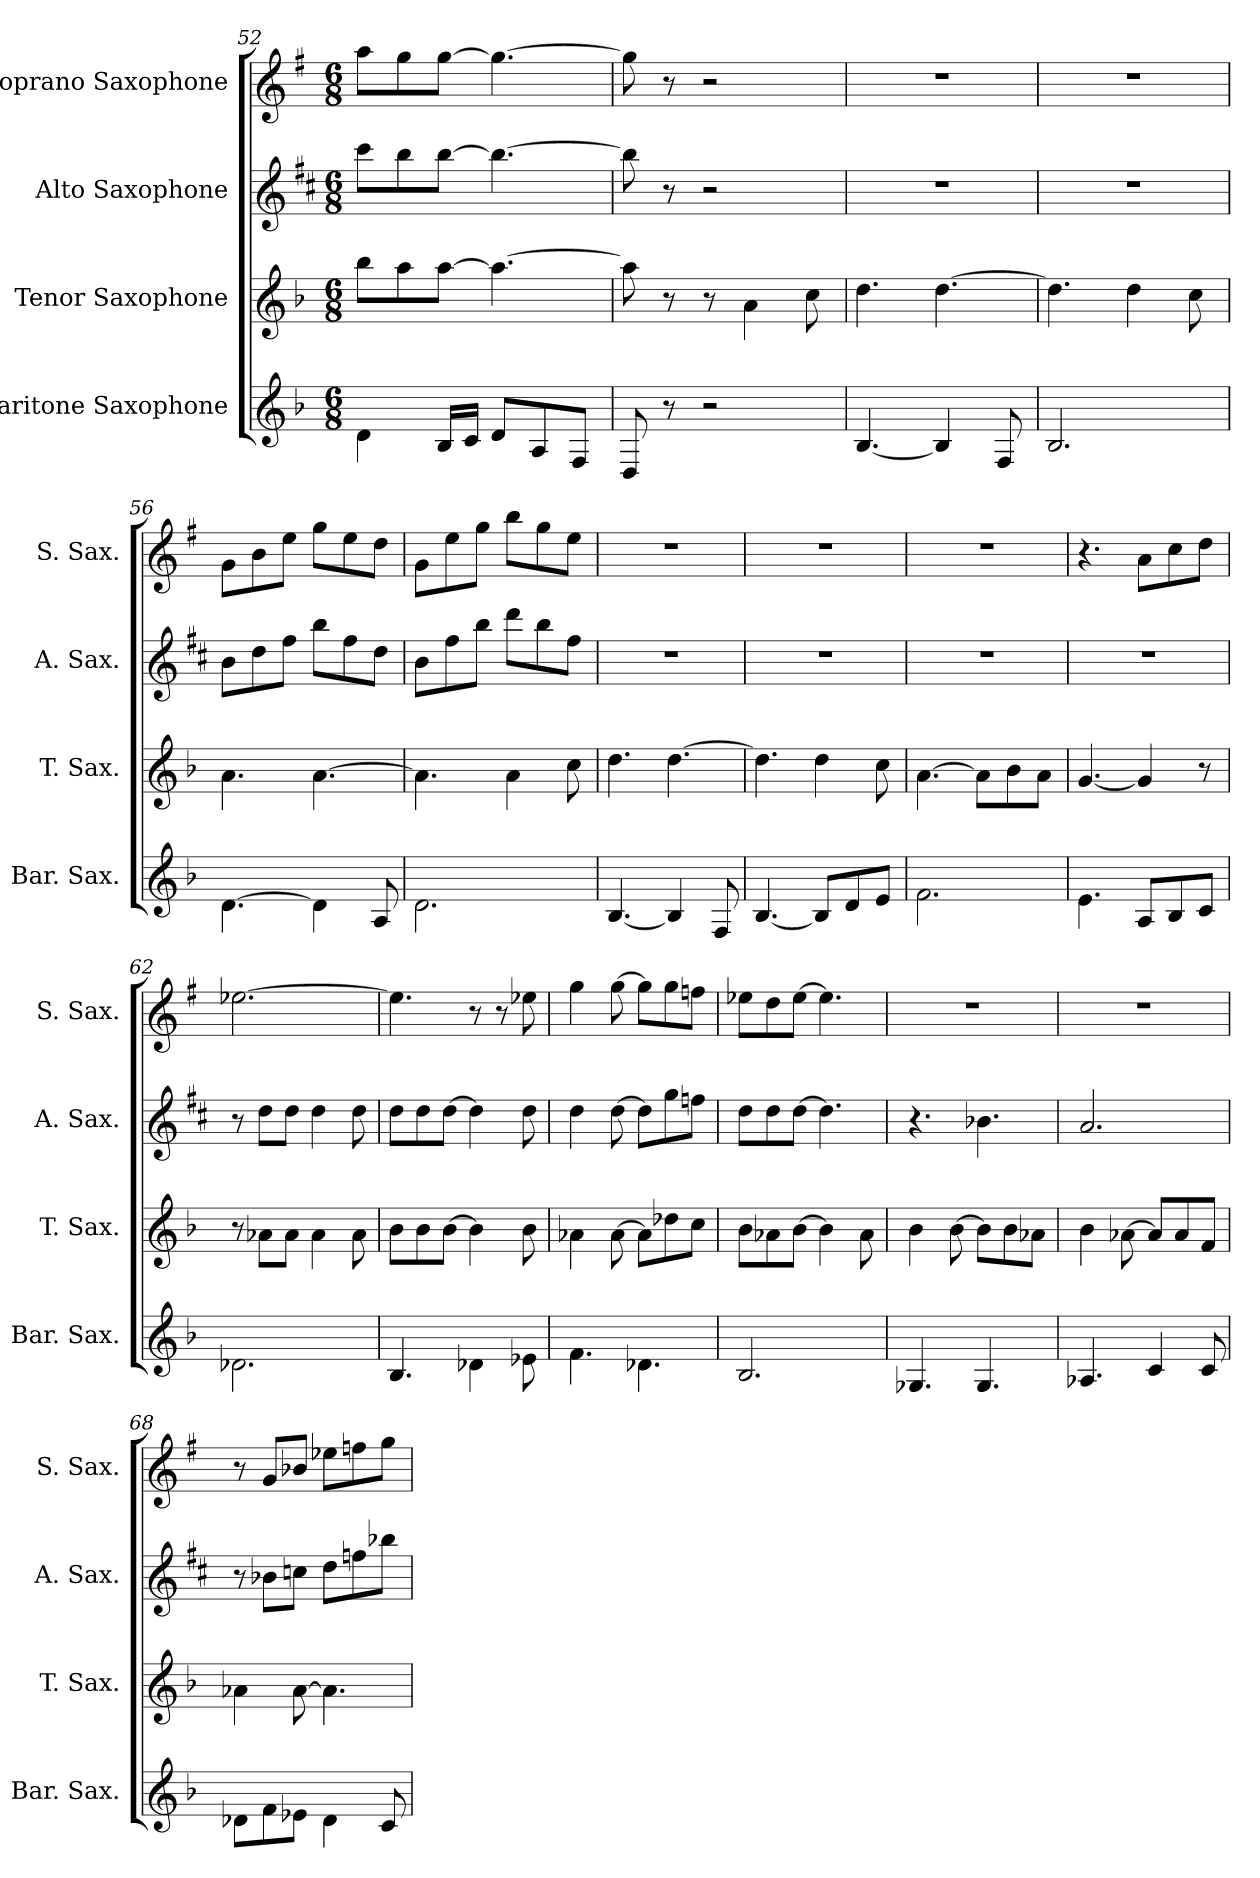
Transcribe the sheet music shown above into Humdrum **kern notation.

**kern	**kern	**kern	**kern
*part4	*part3	*part2	*part1
*staff4	*staff3	*staff2	*staff1
*I"Baritone Saxophone	*I"Tenor Saxophone	*I"Alto Saxophone	*I"Soprano Saxophone
*I'Bar. Sax.	*I'T. Sax.	*I'A. Sax.	*I'S. Sax.
*clefG2	*clefG2	*clefG2	*clefG2
*ITrd12c21	*ITrd8c14	*ITrd5c9	*ITrd1c2
*k[b-]	*k[b-]	*k[b-]	*k[b-]
*M6/8	*M6/8	*M6/8	*M6/8
=52	=52	=52	=52
4D\	8b-\L	8ee\L	8gg\L
.	8a\	8dd\	8ff\
16BB-/LL	[8a\J	[8dd\J	[8ff\J
16C/JJ	.	.	.
8D/L	4.a\_	4.dd\_	4.ff\_
8AA/	.	.	.
8FF/J	.	.	.
=53	=53	=53	=53
8DD/	8a\]	8dd\]	8ff\]
8r	8r	8r	8r
2r	8r	2r	2r
.	4A\	.	.
.	8c\	.	.
=54	=54	=54	=54
[4.BB-/	4.d\	2.r	2.r
4BB-/]	[4.d\	.	.
8FF/	.	.	.
=55	=55	=55	=55
2.BB-/	4.d\]	2.r	2.r
.	4d\	.	.
.	8c\	.	.
=56	=56	=56	=56
[4.D\	4.A\	8d\L	8f\L
.	.	8f\	8a\
.	.	8a\J	8dd\J
4D\]	[4.A\	8dd\L	8ff\L
.	.	8a\	8dd\
8AA/	.	8f\J	8cc\J
!!LO:PB:g=z
=57	=57	=57	=57
2.D\	4.A\]	8d\L	8f\L
.	.	8a\	8dd\
.	.	8dd\J	8ff\J
.	4A\	8ff\L	8aa\L
.	.	8dd\	8ff\
.	8c\	8a\J	8dd\J
=58	=58	=58	=58
[4.BB-/	4.d\	2.r	2.r
4BB-/]	[4.d\	.	.
8FF/	.	.	.
=59	=59	=59	=59
[4.BB-/	4.d\]	2.r	2.r
8BB-/L]	4d\	.	.
8D/	.	.	.
8E/J	8c\	.	.
=60	=60	=60	=60
2.F\	[4.A\	2.r	2.r
.	8A\L]	.	.
.	8B-\	.	.
.	8A\J	.	.
=61	=61	=61	=61
4.E\	[4.G/	2.r	4.r
8AA/L	4G/]	.	8g\L
8BB-/	.	.	8b-\
8C/J	8r	.	8cc\J
=62	=62	=62	=62
2.D-X\	8r	8r	[2.dd-X\
.	8A-X\L	8f\L	.
.	8A-\J	8f\J	.
.	4A-\	4f\	.
.	8A-\	8f\	.
=63	=63	=63	=63
4.BB-/	8B-\L	8f\L	4.dd-\]
.	8B-\	8f\	.
.	[8B-\J	[8f\J	.
4D-X\	4B-\]	4f\]	8r
.	.	.	8r
8E-X\	8B-\	8f\	8dd-X\
!!LO:LB:g=z
=64	=64	=64	=64
4.F\	4A-X\	4f\	4ff\
.	[8A-\	[8f\	[8ff\
4.D-X\	8A-\L]	8f\L]	8ff\L]
.	8d-X\	8b-\	8ff\
.	8c\J	8a-X\J	8ee-X\J
=65	=65	=65	=65
2.BB-/	8B-\L	8f\L	8dd-X\L
.	8A-X\	8f\	8cc\
.	[8B-\J	[8f\J	[8dd-\J
.	4B-\]	4.f\]	4.dd-\]
.	8A-\	.	.
=66	=66	=66	=66
4.GG-X/	4B-\	4.r	2.r
.	[8B-\	.	.
4.GG-/	8B-\L]	4.d-X\	.
.	8B-\	.	.
.	8A-X\J	.	.
=67	=67	=67	=67
4.AA-X/	4B-\	2.c/	2.r
.	[8A-X\	.	.
4C/	8A-/L]	.	.
.	8A-/	.	.
8C/	8F/J	.	.
=68	=68	=68	=68
8D-X\L	4A-X\	8r	8r
8F\	.	8d-X\L	8f/L
8E-X\J	[8A-\	8e-X\J	8a-X/J
4D-\	4.A-\]	8f\L	8dd-X\L
.	.	8a-X\	8ee-X\
8C/	.	8dd-X\J	8ff\J
=	=	=	=
*-	*-	*-	*-
